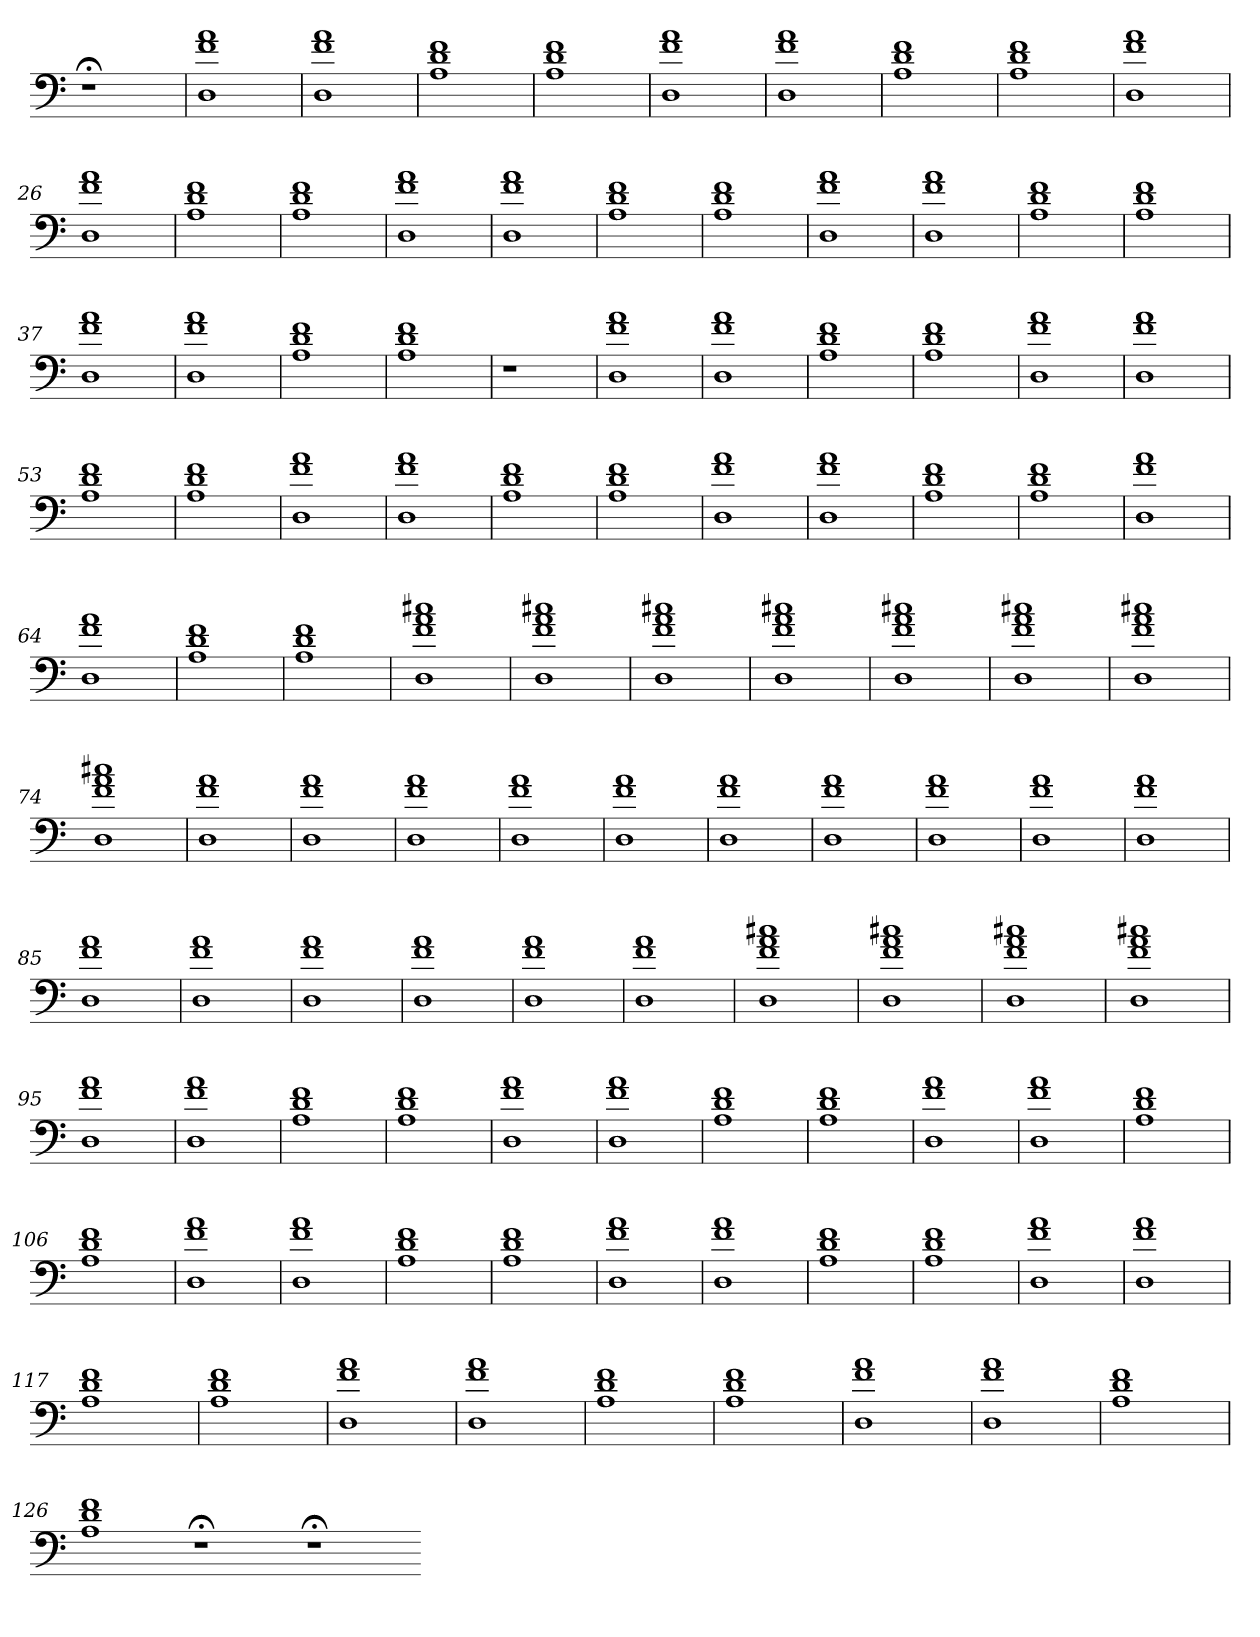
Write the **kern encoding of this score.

**kern
*part1
*staff1
=
1r;<
=1
1r
=2
1r
=3
1r
=4
1r
=5
1r
=6
1r
=7
1r
=8
1r
=9
1r
=10
1r
=11
1r
=12
1r
=13
1r
=14
1r
=15
1r
=16
1r
=17
1D 1f 1a
=18
1D 1f 1a
=19
1A 1d 1f
=20
1A 1d 1f
=21
1D 1f 1a
=22
1D 1f 1a
=23
1A 1d 1f
=24
1A 1d 1f
=25
1D 1f 1a
=26
1D 1f 1a
=27
1A 1d 1f
=28
1A 1d 1f
=29
1D 1f 1a
=30
1D 1f 1a
=31
1A 1d 1f
=32
1A 1d 1f
=33
1D 1f 1a
=34
1D 1f 1a
=35
1A 1d 1f
=36
1A 1d 1f
=37
1D 1f 1a
=38
1D 1f 1a
=39
1A 1d 1f
=40
1A 1d 1f
=41
1r
=42
1r
=43
1r
=44
1r
=45
1r
=46
1r
=47
1D 1f 1a
=48
1D 1f 1a
=49
1A 1d 1f
=50
1A 1d 1f
=51
1D 1f 1a
=52
1D 1f 1a
=53
1A 1d 1f
=54
1A 1d 1f
=55
1D 1f 1a
=56
1D 1f 1a
=57
1A 1d 1f
=58
1A 1d 1f
=59
1D 1f 1a
=60
1D 1f 1a
=61
1A 1d 1f
=62
1A 1d 1f
=63
1D 1f 1a
=64
1D 1f 1a
=65
1A 1d 1f
=66
1A 1d 1f
=67
1D 1f 1a 1cc#X
=68
1D 1f 1a 1cc#X
=69
1D 1f 1a 1cc#X
=70
1D 1f 1a 1cc#X
=71
1D 1f 1a 1cc#X
=72
1D 1f 1a 1cc#X
=73
1D 1f 1a 1cc#X
=74
1D 1f 1a 1cc#X
=75
1D 1f 1a
=76
1D 1f 1a
=77
1D 1f 1a
=78
1D 1f 1a
=79
1D 1f 1a
=80
1D 1f 1a
=81
1D 1f 1a
=82
1D 1f 1a
=83
1D 1f 1a
=84
1D 1f 1a
=85
1D 1f 1a
=86
1D 1f 1a
=87
1D 1f 1a
=88
1D 1f 1a
=89
1D 1f 1a
=90
1D 1f 1a
=91
1D 1f 1a 1cc#X
=92
1D 1f 1a 1cc#X
=93
1D 1f 1a 1cc#X
=94
1D 1f 1a 1cc#X
=95
1D 1f 1a
=96
1D 1f 1a
=97
1A 1d 1f
=98
1A 1d 1f
=99
1D 1f 1a
=100
1D 1f 1a
=101
1A 1d 1f
=102
1A 1d 1f
=103
1D 1f 1a
=104
1D 1f 1a
=105
1A 1d 1f
=106
1A 1d 1f
=107
1D 1f 1a
=108
1D 1f 1a
=109
1A 1d 1f
=110
1A 1d 1f
=111
1D 1f 1a
=112
1D 1f 1a
=113
1A 1d 1f
=114
1A 1d 1f
=115
1D 1f 1a
=116
1D 1f 1a
=117
1A 1d 1f
=118
1A 1d 1f
=119
1D 1f 1a
=120
1D 1f 1a
=121
1A 1d 1f
=122
1A 1d 1f
=123
1D 1f 1a
=124
1D 1f 1a
=125
1A 1d 1f
=126
1A 1d 1f
1r;<
1r;<
=-
*-
